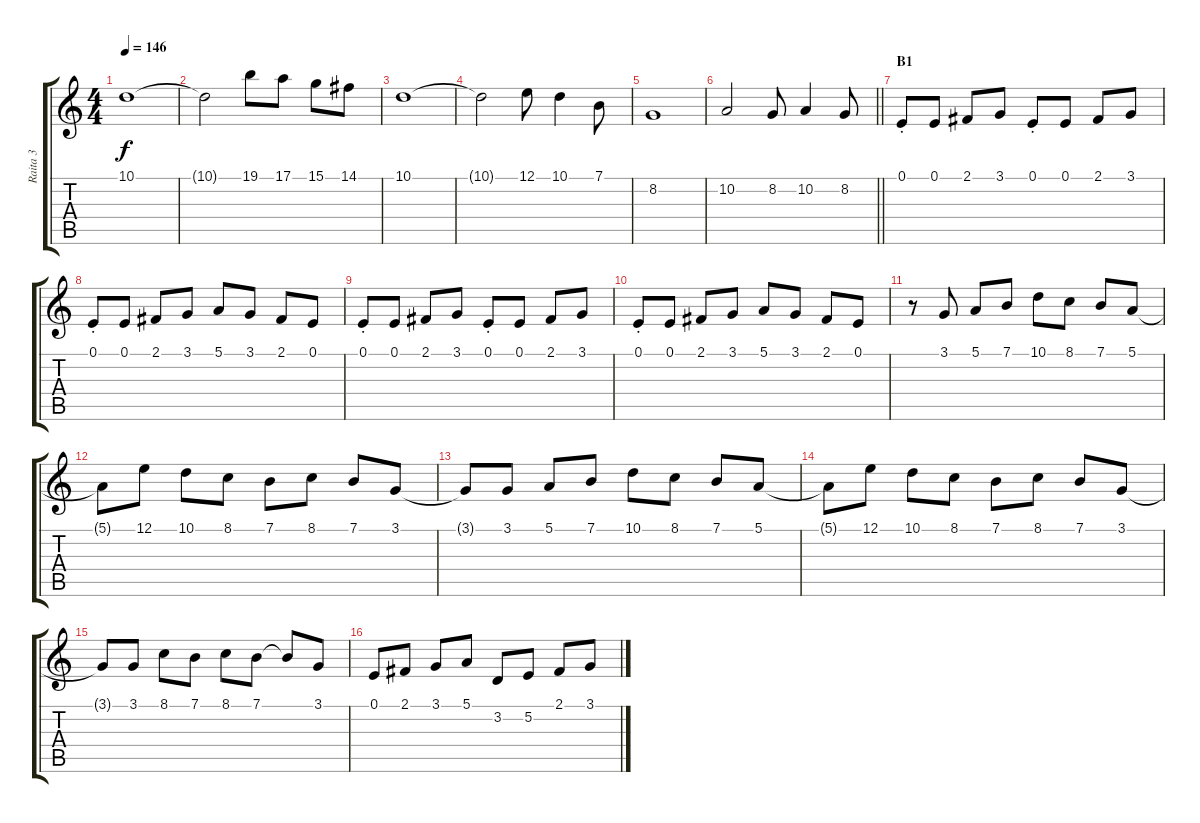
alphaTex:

\track ("Raita 3" "Raita 3") {instrument flute}
\staff {score tabs}
\tuning (E4 B3 G3 D3 A2 E2) {hide}
\ts (4 4)
\tempo 146
\clef g2
\ks c
10.1.1{dy f} |
10.1{t}.2 19.1.8 17.1.8 15.1.8 14.1.8 |
10.1.1 |
10.1{t}.2 12.1.8 10.1.4 7.1.8 |
8.2.1 |
\barLineRight lightlight
10.2.2 8.2.8 10.2.4 8.2.8 |
\section ("" "B1")
0.1{st}.8{instrument electricpiano1} 0.1.8 2.1.8 3.1.8 0.1{st}.8 0.1.8 2.1.8 3.1.8 |
0.1{st}.8 0.1.8 2.1.8 3.1.8 5.1.8 3.1.8 2.1.8 0.1.8 |
0.1{st}.8 0.1.8 2.1.8 3.1.8 0.1{st}.8 0.1.8 2.1.8 3.1.8 |
0.1{st}.8 0.1.8 2.1.8 3.1.8 5.1.8 3.1.8 2.1.8 0.1.8 |
r.8{instrument flute} 3.1.8 5.1.8 7.1.8 10.1.8 8.1.8 7.1.8 5.1.8 |
5.1{t}.8 12.1.8 10.1.8 8.1.8 7.1.8 8.1.8 7.1.8 3.1.8 |
3.1{t}.8 3.1.8 5.1.8 7.1.8 10.1.8 8.1.8 7.1.8 5.1.8 |
5.1{t}.8 12.1.8 10.1.8 8.1.8 7.1.8 8.1.8 7.1.8 3.1.8 |
3.1{t}.8 3.1.8{instrument englishhorn} 8.1.8 7.1.8 8.1.8 7.1.8 7.1{t}.8 3.1.8 |
0.1.8 2.1.8 3.1.8 5.1.8 3.2.8 5.2.8 2.1.8 3.1.8
